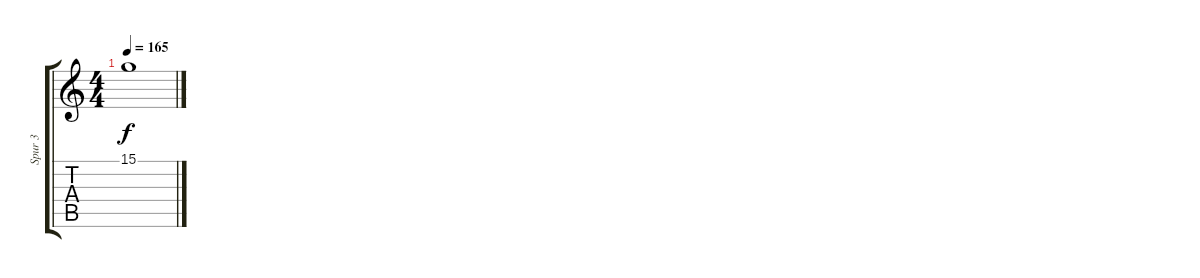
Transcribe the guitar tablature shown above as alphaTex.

\track ("Spur 3" "Spur 3") {instrument pad4choir}
\staff {score tabs}
\tuning (E4 B3 G3 D3 A2 E2) {hide}
\ts (4 4)
\tempo 165
\clef g2
\ks c
15.1{t}.1{dy f}
